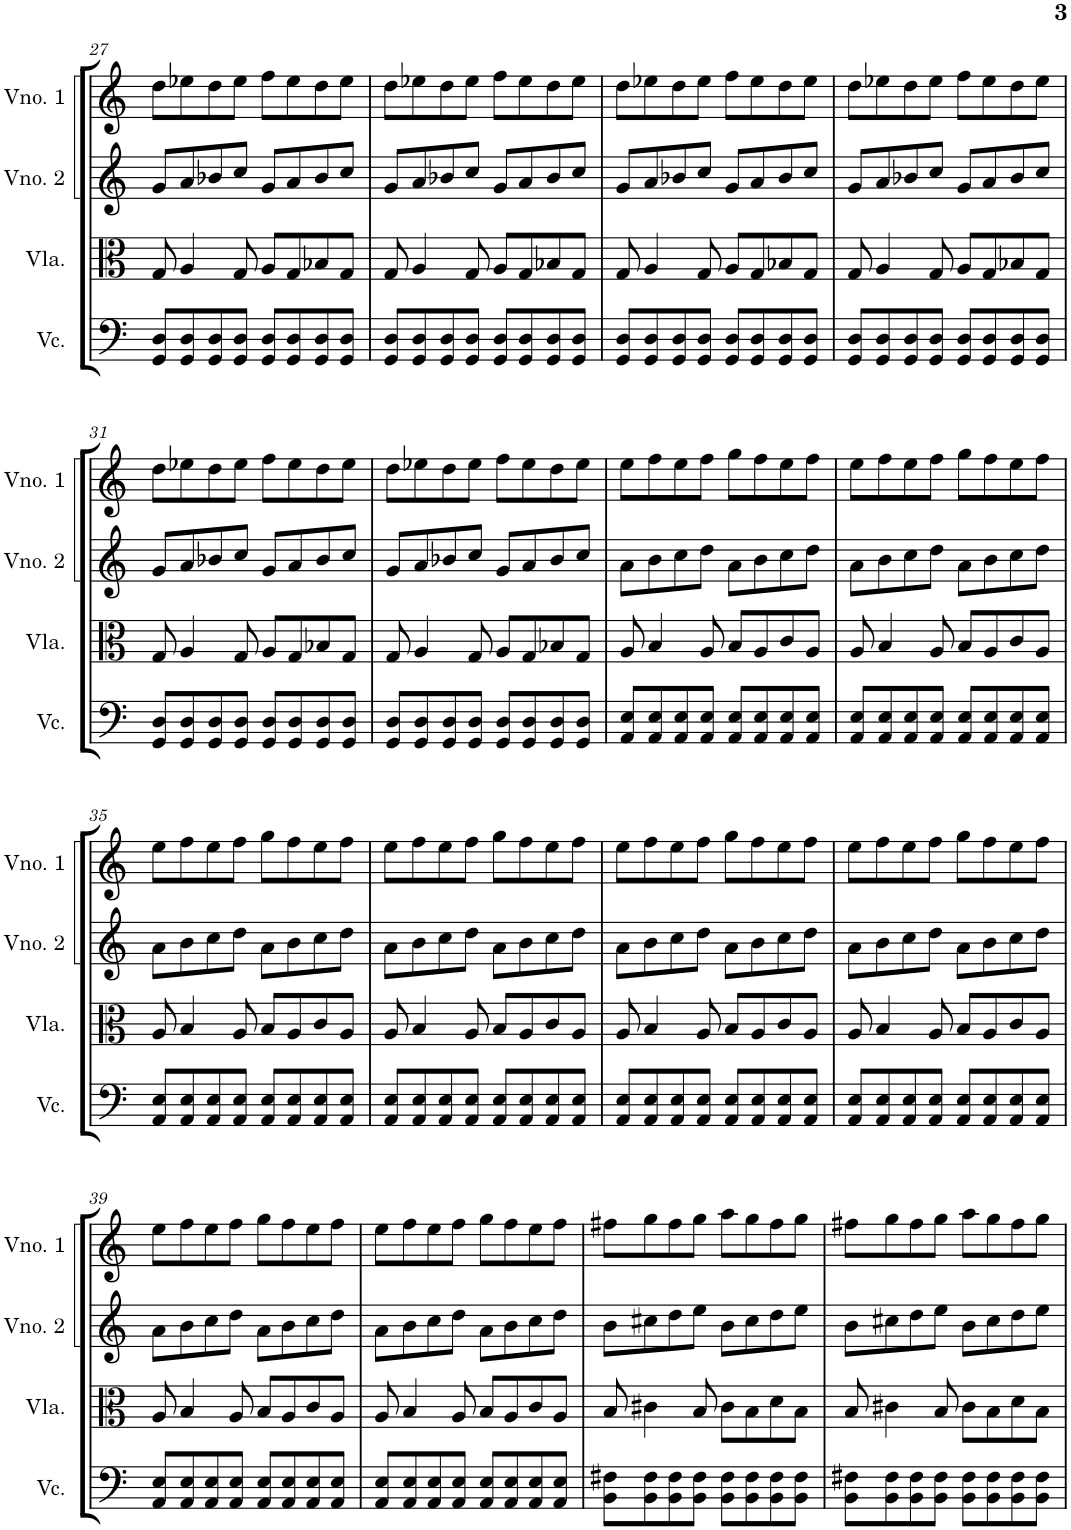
**kern	**kern	**kern	**kern
*part4	*part3	*part2	*part1
*staff4	*staff3	*staff2	*staff1
*I"Violoncelo	*I"Viola	*I"Violino 2	*I"Violino 1
*I'Vc.	*I'Vla.	*I'Vno. 2	*I'Vno. 1
!!LO:PB:g=z
*clefF4	*clefC3	*clefG2	*clefG2
*k[]	*k[]	*k[]	*k[]
*M4/4	*M4/4	*M4/4	*M4/4
=27	=27	=27	=27
8GG/ 8D/L	8G/	8g/L	8dd\L
8GG/ 8D/	4A/	8a/	8ee-X\
8GG/ 8D/	.	8b-X/	8dd\
8GG/ 8D/J	8G/	8cc/J	8ee-\J
8GG/ 8D/L	8A/L	8g/L	8ff\L
8GG/ 8D/	8G/	8a/	8ee-\
8GG/ 8D/	8B-X/	8b-/	8dd\
8GG/ 8D/J	8G/J	8cc/J	8ee-\J
=28	=28	=28	=28
8GG/ 8D/L	8G/	8g/L	8dd\L
8GG/ 8D/	4A/	8a/	8ee-X\
8GG/ 8D/	.	8b-X/	8dd\
8GG/ 8D/J	8G/	8cc/J	8ee-\J
8GG/ 8D/L	8A/L	8g/L	8ff\L
8GG/ 8D/	8G/	8a/	8ee-\
8GG/ 8D/	8B-X/	8b-/	8dd\
8GG/ 8D/J	8G/J	8cc/J	8ee-\J
=29	=29	=29	=29
8GG/ 8D/L	8G/	8g/L	8dd\L
8GG/ 8D/	4A/	8a/	8ee-X\
8GG/ 8D/	.	8b-X/	8dd\
8GG/ 8D/J	8G/	8cc/J	8ee-\J
8GG/ 8D/L	8A/L	8g/L	8ff\L
8GG/ 8D/	8G/	8a/	8ee-\
8GG/ 8D/	8B-X/	8b-/	8dd\
8GG/ 8D/J	8G/J	8cc/J	8ee-\J
=30	=30	=30	=30
8GG/ 8D/L	8G/	8g/L	8dd\L
8GG/ 8D/	4A/	8a/	8ee-X\
8GG/ 8D/	.	8b-X/	8dd\
8GG/ 8D/J	8G/	8cc/J	8ee-\J
8GG/ 8D/L	8A/L	8g/L	8ff\L
8GG/ 8D/	8G/	8a/	8ee-\
8GG/ 8D/	8B-X/	8b-/	8dd\
8GG/ 8D/J	8G/J	8cc/J	8ee-\J
!!LO:LB:g=z
=31	=31	=31	=31
8GG/ 8D/L	8G/	8g/L	8dd\L
8GG/ 8D/	4A/	8a/	8ee-X\
8GG/ 8D/	.	8b-X/	8dd\
8GG/ 8D/J	8G/	8cc/J	8ee-\J
8GG/ 8D/L	8A/L	8g/L	8ff\L
8GG/ 8D/	8G/	8a/	8ee-\
8GG/ 8D/	8B-X/	8b-/	8dd\
8GG/ 8D/J	8G/J	8cc/J	8ee-\J
=32	=32	=32	=32
8GG/ 8D/L	8G/	8g/L	8dd\L
8GG/ 8D/	4A/	8a/	8ee-X\
8GG/ 8D/	.	8b-X/	8dd\
8GG/ 8D/J	8G/	8cc/J	8ee-\J
8GG/ 8D/L	8A/L	8g/L	8ff\L
8GG/ 8D/	8G/	8a/	8ee-\
8GG/ 8D/	8B-X/	8b-/	8dd\
8GG/ 8D/J	8G/J	8cc/J	8ee-\J
=33	=33	=33	=33
8AA/ 8E/L	8A/	8a\L	8ee\L
8AA/ 8E/	4B/	8b\	8ff\
8AA/ 8E/	.	8cc\	8ee\
8AA/ 8E/J	8A/	8dd\J	8ff\J
8AA/ 8E/L	8B/L	8a\L	8gg\L
8AA/ 8E/	8A/	8b\	8ff\
8AA/ 8E/	8c/	8cc\	8ee\
8AA/ 8E/J	8A/J	8dd\J	8ff\J
=34	=34	=34	=34
8AA/ 8E/L	8A/	8a\L	8ee\L
8AA/ 8E/	4B/	8b\	8ff\
8AA/ 8E/	.	8cc\	8ee\
8AA/ 8E/J	8A/	8dd\J	8ff\J
8AA/ 8E/L	8B/L	8a\L	8gg\L
8AA/ 8E/	8A/	8b\	8ff\
8AA/ 8E/	8c/	8cc\	8ee\
8AA/ 8E/J	8A/J	8dd\J	8ff\J
!!LO:LB:g=z
=35	=35	=35	=35
8AA/ 8E/L	8A/	8a\L	8ee\L
8AA/ 8E/	4B/	8b\	8ff\
8AA/ 8E/	.	8cc\	8ee\
8AA/ 8E/J	8A/	8dd\J	8ff\J
8AA/ 8E/L	8B/L	8a\L	8gg\L
8AA/ 8E/	8A/	8b\	8ff\
8AA/ 8E/	8c/	8cc\	8ee\
8AA/ 8E/J	8A/J	8dd\J	8ff\J
=36	=36	=36	=36
8AA/ 8E/L	8A/	8a\L	8ee\L
8AA/ 8E/	4B/	8b\	8ff\
8AA/ 8E/	.	8cc\	8ee\
8AA/ 8E/J	8A/	8dd\J	8ff\J
8AA/ 8E/L	8B/L	8a\L	8gg\L
8AA/ 8E/	8A/	8b\	8ff\
8AA/ 8E/	8c/	8cc\	8ee\
8AA/ 8E/J	8A/J	8dd\J	8ff\J
=37	=37	=37	=37
8AA/ 8E/L	8A/	8a\L	8ee\L
8AA/ 8E/	4B/	8b\	8ff\
8AA/ 8E/	.	8cc\	8ee\
8AA/ 8E/J	8A/	8dd\J	8ff\J
8AA/ 8E/L	8B/L	8a\L	8gg\L
8AA/ 8E/	8A/	8b\	8ff\
8AA/ 8E/	8c/	8cc\	8ee\
8AA/ 8E/J	8A/J	8dd\J	8ff\J
=38	=38	=38	=38
8AA/ 8E/L	8A/	8a\L	8ee\L
8AA/ 8E/	4B/	8b\	8ff\
8AA/ 8E/	.	8cc\	8ee\
8AA/ 8E/J	8A/	8dd\J	8ff\J
8AA/ 8E/L	8B/L	8a\L	8gg\L
8AA/ 8E/	8A/	8b\	8ff\
8AA/ 8E/	8c/	8cc\	8ee\
8AA/ 8E/J	8A/J	8dd\J	8ff\J
!!LO:LB:g=z
=39	=39	=39	=39
8AA/ 8E/L	8A/	8a\L	8ee\L
8AA/ 8E/	4B/	8b\	8ff\
8AA/ 8E/	.	8cc\	8ee\
8AA/ 8E/J	8A/	8dd\J	8ff\J
8AA/ 8E/L	8B/L	8a\L	8gg\L
8AA/ 8E/	8A/	8b\	8ff\
8AA/ 8E/	8c/	8cc\	8ee\
8AA/ 8E/J	8A/J	8dd\J	8ff\J
=40	=40	=40	=40
8AA/ 8E/L	8A/	8a\L	8ee\L
8AA/ 8E/	4B/	8b\	8ff\
8AA/ 8E/	.	8cc\	8ee\
8AA/ 8E/J	8A/	8dd\J	8ff\J
8AA/ 8E/L	8B/L	8a\L	8gg\L
8AA/ 8E/	8A/	8b\	8ff\
8AA/ 8E/	8c/	8cc\	8ee\
8AA/ 8E/J	8A/J	8dd\J	8ff\J
=41	=41	=41	=41
8BB\ 8F#X\L	8B/	8b\L	8ff#X\L
8BB\ 8F#\	4c#X\	8cc#X\	8gg\
8BB\ 8F#\	.	8dd\	8ff#\
8BB\ 8F#\J	8B/	8ee\J	8gg\J
8BB\ 8F#\L	8c#\L	8b\L	8aa\L
8BB\ 8F#\	8B\	8cc#\	8gg\
8BB\ 8F#\	8d\	8dd\	8ff#\
8BB\ 8F#\J	8B\J	8ee\J	8gg\J
=42	=42	=42	=42
8BB\ 8F#X\L	8B/	8b\L	8ff#X\L
8BB\ 8F#\	4c#X\	8cc#X\	8gg\
8BB\ 8F#\	.	8dd\	8ff#\
8BB\ 8F#\J	8B/	8ee\J	8gg\J
8BB\ 8F#\L	8c#\L	8b\L	8aa\L
8BB\ 8F#\	8B\	8cc#\	8gg\
8BB\ 8F#\	8d\	8dd\	8ff#\
8BB\ 8F#\J	8B\J	8ee\J	8gg\J
=	=	=	=
*-	*-	*-	*-
